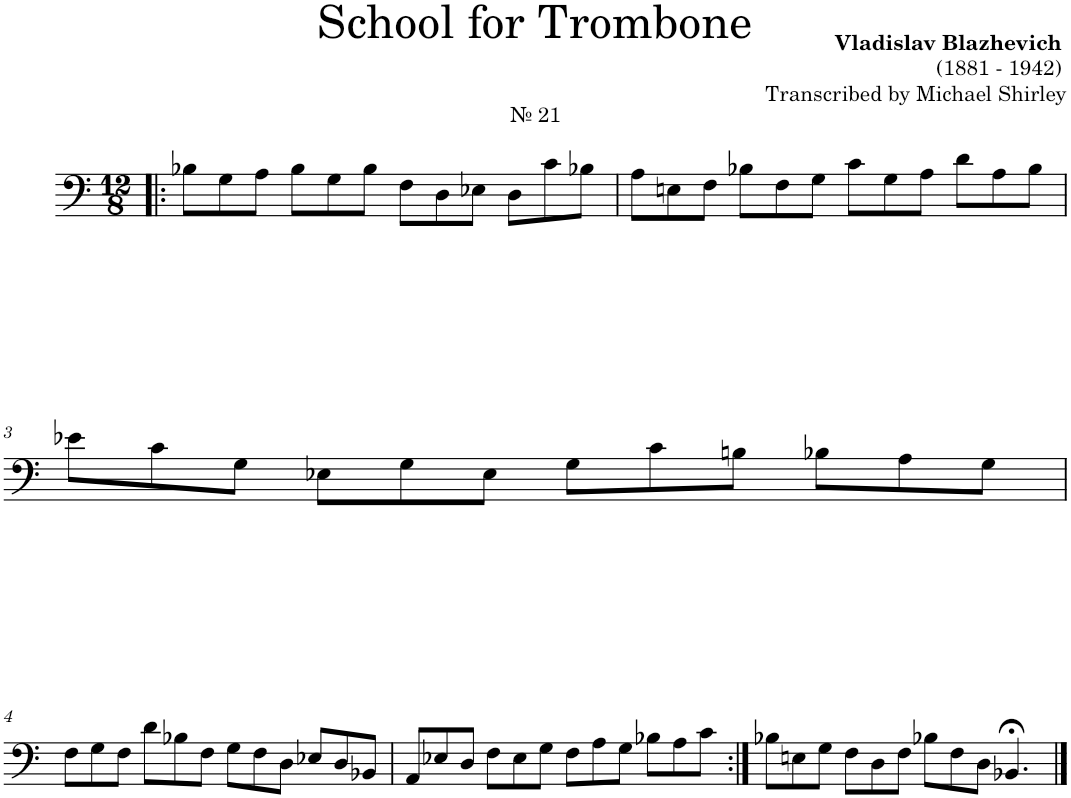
**kern
*part1
*staff1
*I"Trombone
*I'Tbn.
*clefF4
*k[]
*M12/8
=1!|:
!LO:TX:a:t=№ 21
8B-X\L
8G\
8A\J
8B-\L
8G\
8B-\J
8F\L
8D\
8E-X\J
8D\L
8c\
8B-X\J
=2
8A\L
8En\
8F\J
8B-X\L
8F\
8G\J
8c\L
8G\
8A\J
8d\L
8A\
8B-\J
!!LO:LB:g=z
=3
8e-X\L
8c\
8G\J
8E-X\L
8G\
8E-\J
8G\L
8c\
8Bn\J
8B-X\L
8A\
8G\J
!!LO:LB:g=z
=4
8F\L
8G\
8F\J
8d\L
8B-X\
8F\J
8G\L
8F\
8D\J
8E-X/L
8D/
8BB-X/J
=5
8AA/L
8E-X/
8D/J
8F\L
8E-\
8G\J
8F\L
8A\
8G\J
8B-X\L
8A\
8c\J
=6:|!
8B-X\L
8En\
8G\J
8F\L
8D\
8F\J
8B-X\L
8F\
8D\J
4.BB-X;</
==
*-
